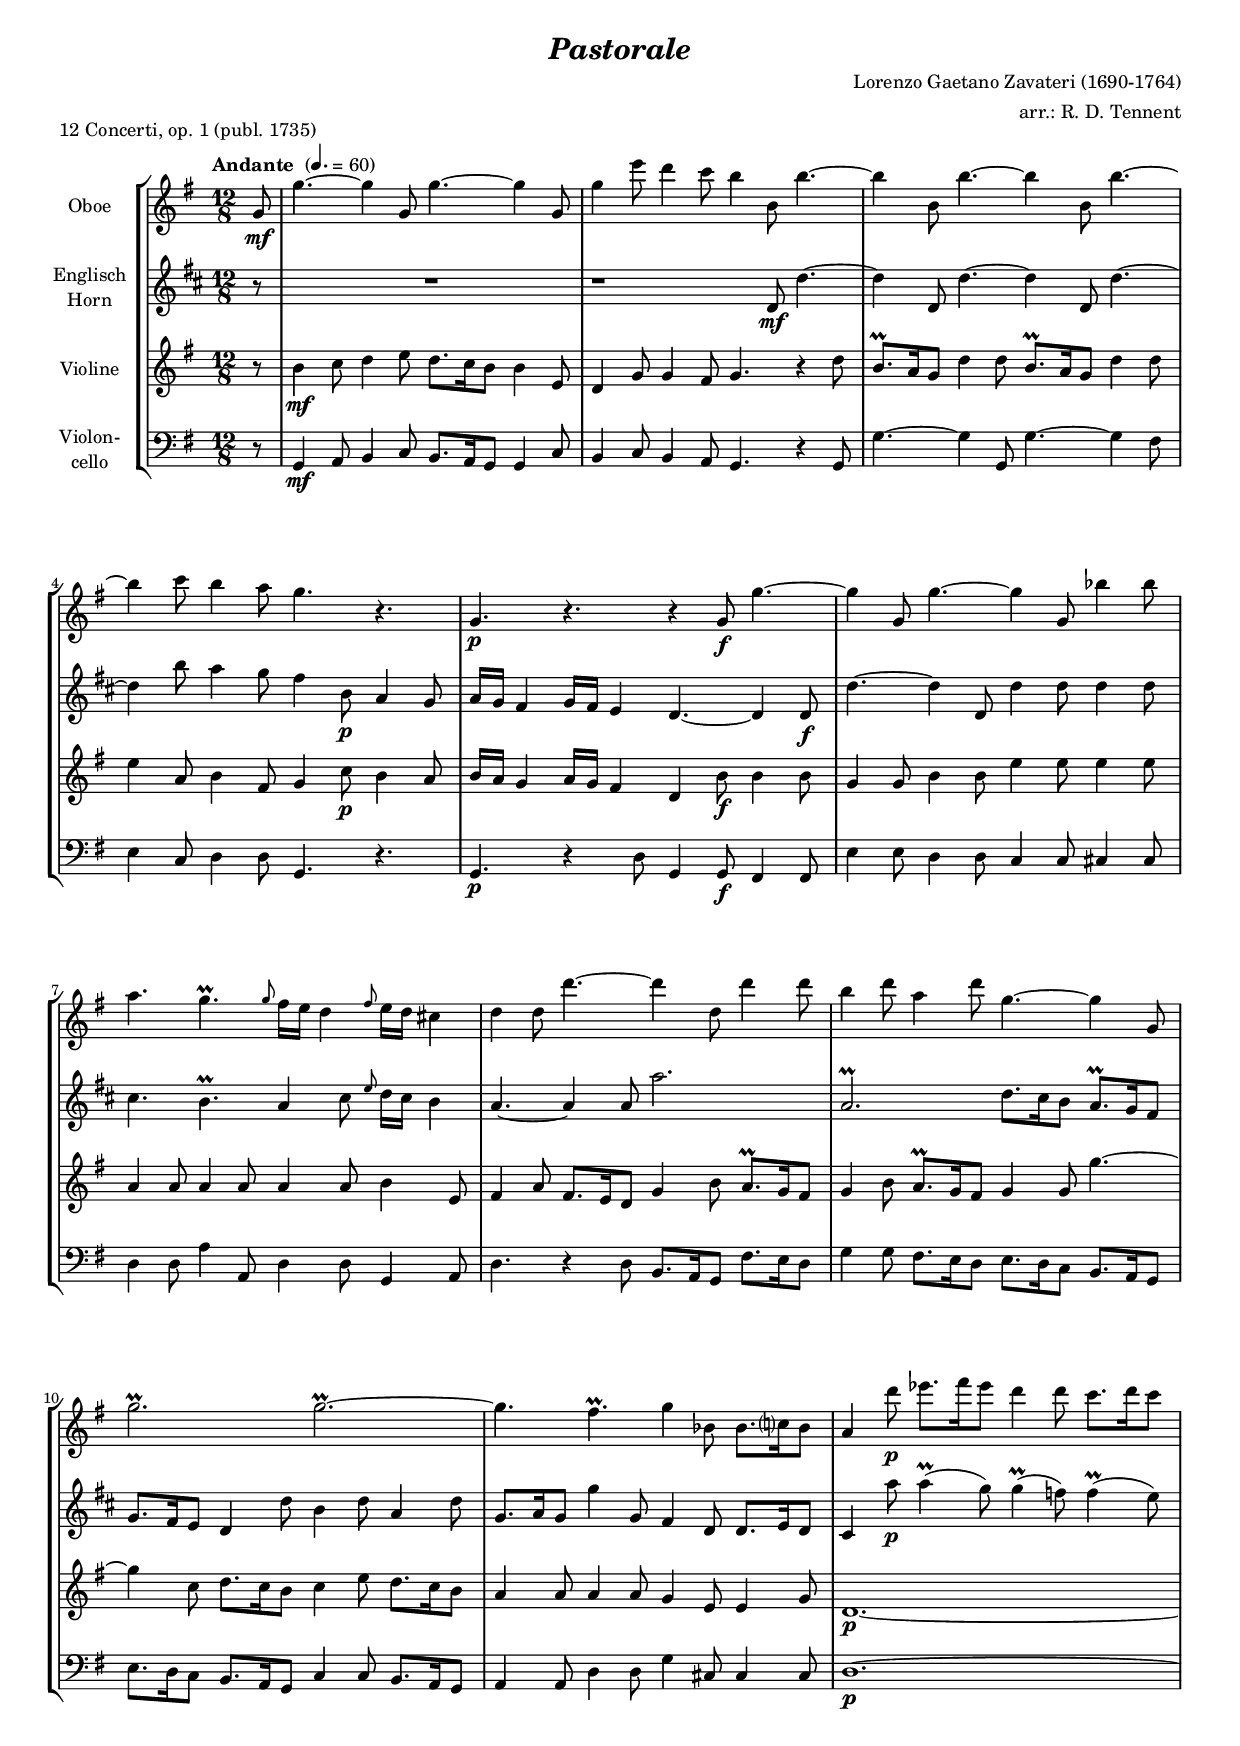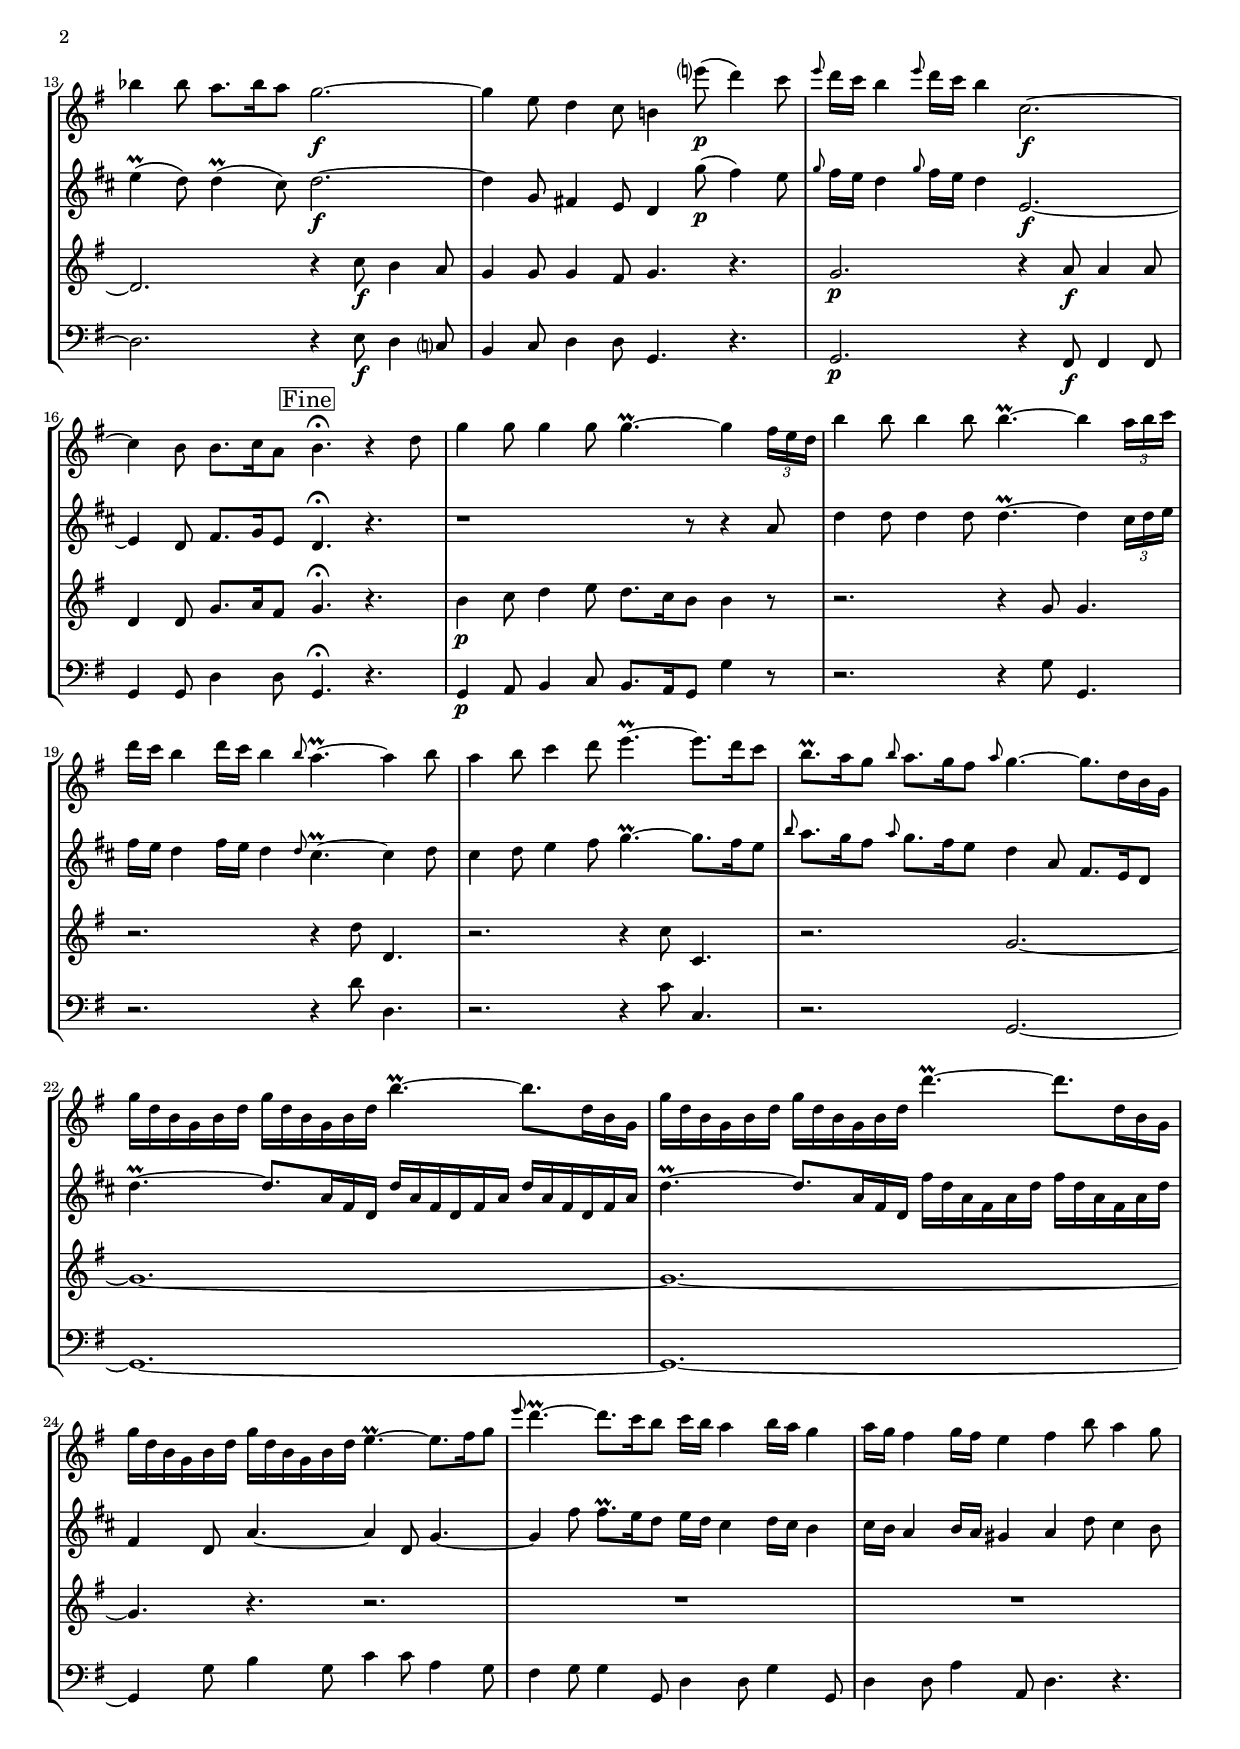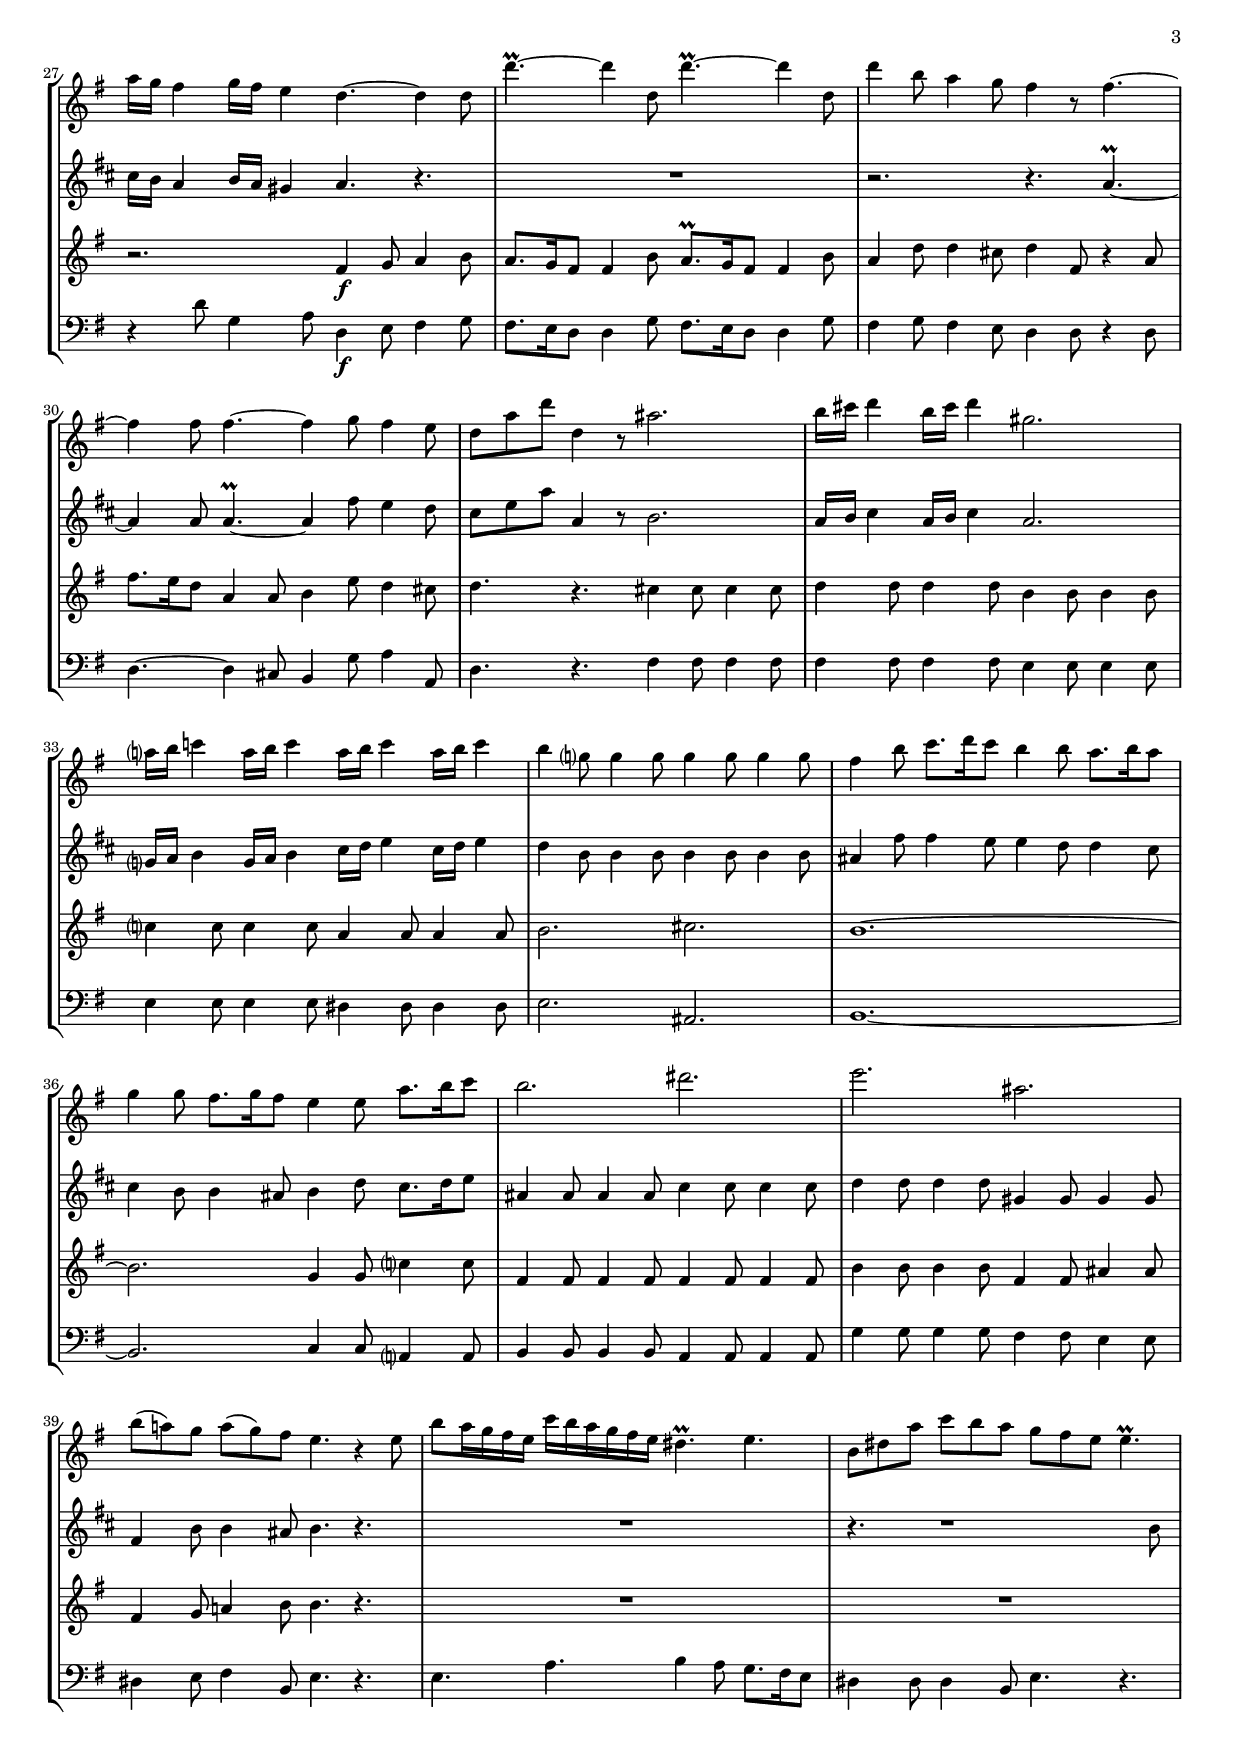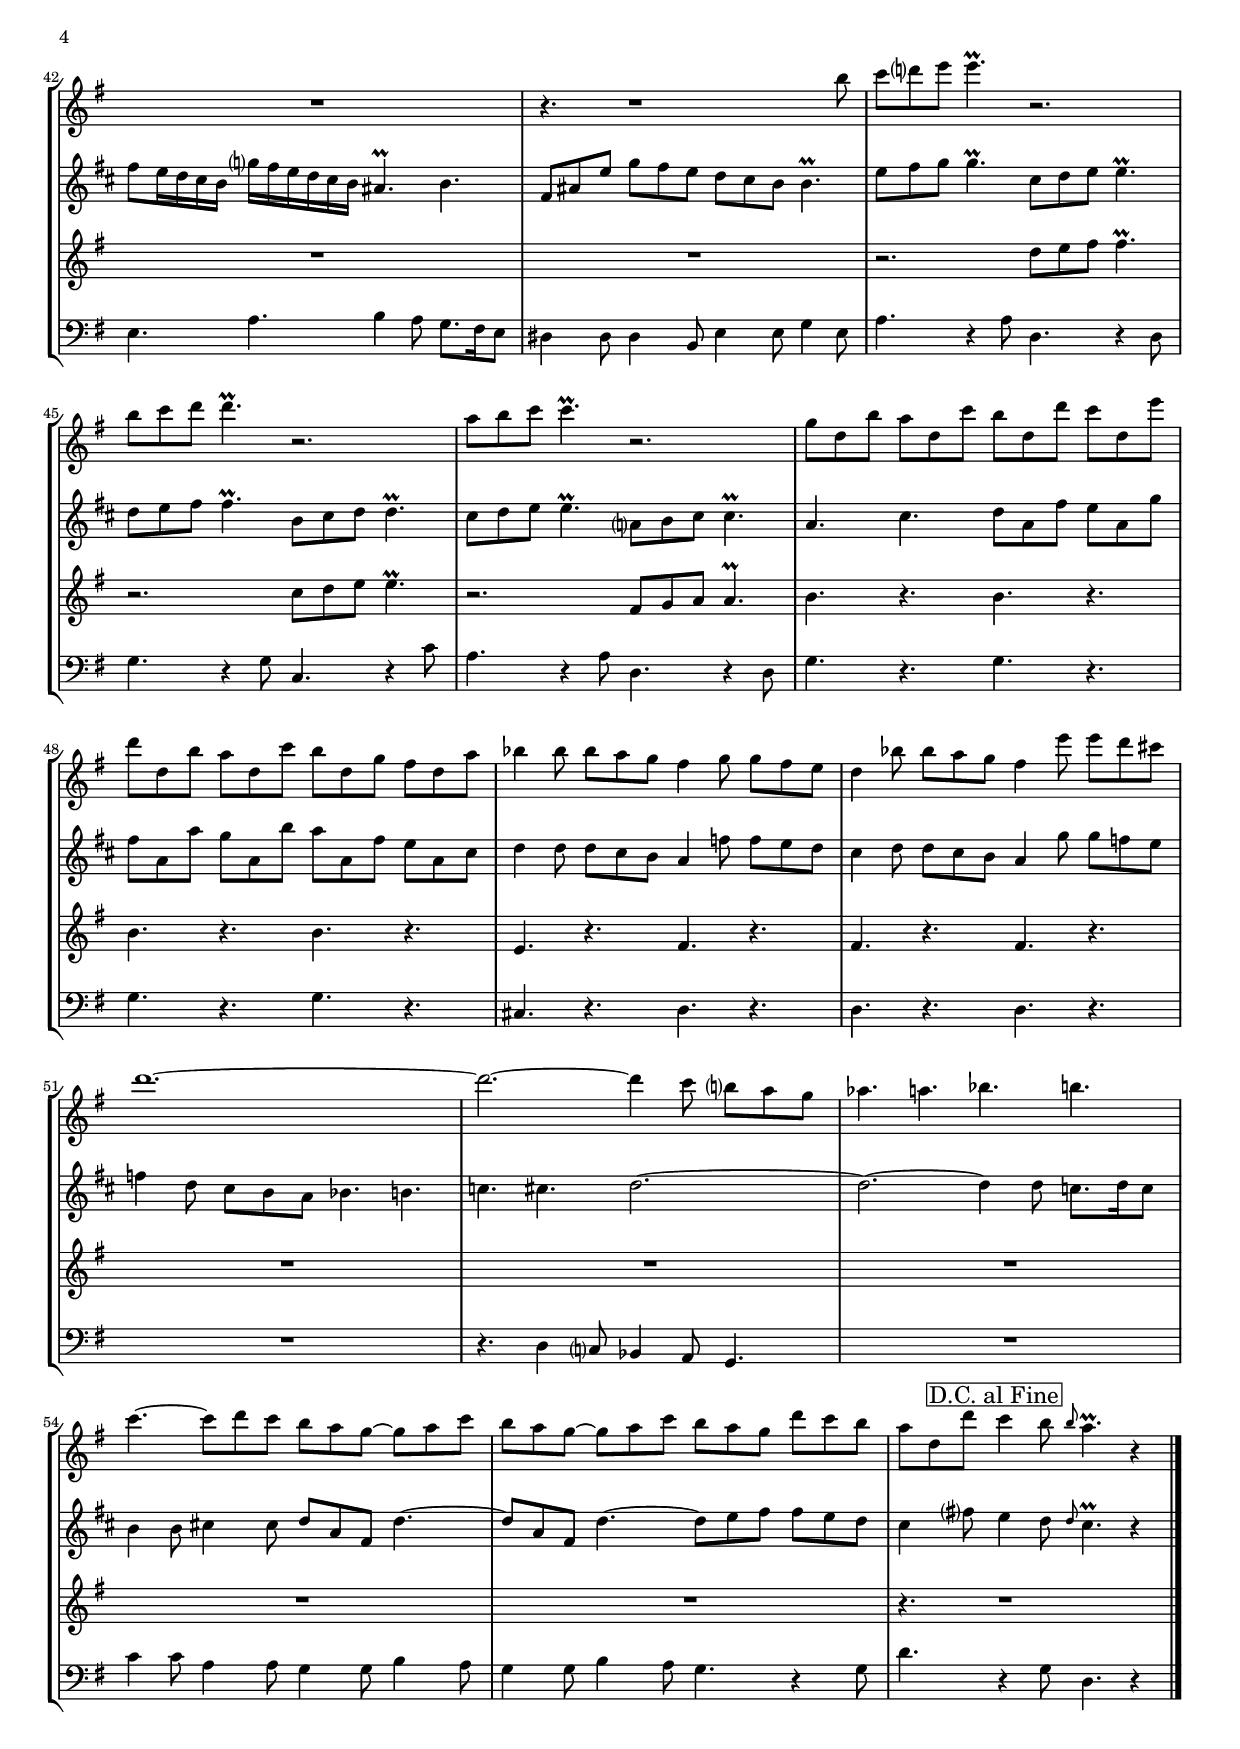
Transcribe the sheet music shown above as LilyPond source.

\version "2.18.2"
\include "deutsch.ly"
  
#(set-global-staff-size 16.25)

\header {
  title     = \markup \bold \italic "Pastorale"
  composer  = "Lorenzo Gaetano Zavateri (1690-1764)"
  arranger  = "arr.: R. D. Tennent"
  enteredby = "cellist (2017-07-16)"
  piece     = "12 Concerti, op. 1 (publ. 1735)"
}

voiceconsts = {
  \key g \major
  \time 12/8
  \clef "treble"
  \numericTimeSignature
  \compressFullBarRests
  % Set default beaming for all staves
%  \set Timing.beamExceptions = #'()
%  \set Timing.baseMoment     = #(ly:make-moment 1 4)
%  \set Timing.beatStructure  = #'(1 1 1)
  \tempo "Andante " 4.=60
}

mifl = "flute"
miob = "oboe"
mifh = "french horn"
mist = "string ensemble 1"
miba = "cello"

dcaf = \mark \markup \box "D.C. al Fine"
fine = \mark \markup \box "Fine"

va = \relative c'' {
  \voiceconsts

  \partial 8 g8\mf
  g'4.~ g4 g,8 g'4.~ g4 g,8
  g'4 e'8 d4 c8 h4 h, 8 h'4.~
  h4 h,8 h'4.~ h4 h,8 h'4.~

  h4 c8 h4 a8 g4. r
  g,\p r r4 g8\f g'4.~
  g4 g,8 g'4.~ g4 g,8 b'4 b8

  a4. g\prall \grace g8 fis16 e d4 \grace fis8 e16 d cis4
  d4 d8 d'4.~ d4 d,8 d'4 d8
  h4 d8 a4 d8 g,4.~ g4 g,8

  g'2.\prall g~\prall
  g4. fis\prall g4 b,8 b8. c?16 b8
  a4 d'8\p es8. fis16 es8 d4 d8 c8. d16 c8
  b4 b8 a8. b16 a8 g2.~\f

  g4 e8 d4 c8 h!4 e'?8(\p d4) c8
  \grace e d16 c h4 \grace e8 d16 c h4 c,2.~\f
  c4 h8 h8. c16 a8 \fine h4.\fermata r4 d8

  g4 g8 g4 g8 g4.~\prall g4 \tuplet 3/2 8 { fis16 e d }
  h'4 h8 h4 h8 h4.~\prall h4 \tuplet 3/2 8 { a16 h c }
  d c h4 d16 c h4 \grace h8 a4.~\prall a4 h8

  a4 h8 c4 d8 e4.~\prall e8. d16 c8
  h8.\prall a16 g8 \grace h a8. g16 fis8 \grace a g4.~ g8. d16 h g
  g' d h g h d g d h g h d h'4.~\prall h8. d,16 h g

  g' d h g h d g d h g h d d'4.~\prall d8. d,16 h g
  g' d h g h d g d h g h d e4.~\prall e8. fis16 g8

  \grace e' d4.~\prall d8. c16 h8 c16 h a4 h16 a g4
  a16 g fis4 g16 fis e4 fis h8 a4 g8
  a16 g fis4 g16 fis e4 d4.~ d4 d8

  d'4.~\prall d4 d,8 d'4.~\prall d4 d,8
  d'4 h8 a4 g8 fis4 r8 fis4.~
  fis4 fis8 fis4.~ fis4 g8 fis4 e8
  d a' d d,4 r8 ais'2.

  h16 cis d4 h16 cis d4 gis,2.
  a?16 h c!4 a16 h c4 a16 h c4 a16 h c4
  h4 g?8 g4 g8 g4 g8 g4 g8

  fis4 h8 c8. d16 c8 h4 h8 a8. h16 a8
  g4 g8 fis8. g16 fis8 e4 e8 a8. h16 c8
  h2. dis
  e ais,

  h8( a!) g a( g) fis e4. r4 e8
  h' a16 g fis e c' h a g fis e dis4.\prall e
  h8 dis a' c h a g fis e e4.\prall

  R1.
  r4. r1 h'8
  c d? e e4.\prall r2.
  h8 c d d4.\prall r2.
  a8 h c c4.\prall r2.

  g8 d h' a d, c' h d, d' c d, e'
  d d, h' a d, c' h d, g fis d a'
  b4 b8 b a g fis4 g8 g fis e

  d4 b'8 b a g fis4 e'8 e d cis
  d1.~
  d2.~ d4 c8 h? a g
  as4. a b h

  c~ c8 d c h a g~~ g a c
  h a g~ g a c h a g d' c h
  a d, d' \dcaf c4 h8 \grace h a4.\prall r4 \bar "|."
}

vb = \relative c'' {
  \voiceconsts

  \partial 8 r8
  R1.
  r1 g8\mf g'4.~
  g4 g,8 g'4.~ g4 g,8 g'4.~
  g4 e'8 d4 c8 h4 e,8\p d4 c8

  d16 c h4 c16 h a4 g4.~ g4 g8\f
  g'4.~ g4 g,8 g'4 g8 g4 g8
  fis4. e\prall d4 fis8 \grace a g16 fis e4

  d4.~ d4 d8 d'2.
  d,\prall g8. fis16 e8 d8.\prall c16 h8
  c8. h16 a8 g4 g'8 e4 g8 d4 g8
  c,8. d16 c8 c'4 c,8 h4 g8 g8. a16 g8

  fis4 d''8\p d4(\prall c8) c4(\prall b8) b4(\prall a8)
  a4(\prall g8) g4(\prall fis8) g2.~\f
  g4 c,8 h!4 a8 g4 c'8(\p h4) a8

  \grace c h16 a g4 \grace c8 h16 a g4 a,2.~\f
  a4 g8 h8. c16 a8 \fine g4.\fermata r
  r1 r8 r4 d'8

  g4 g8 g4 g8 g4.~\prall g4 \tuplet 3/2 8 { fis16 g a }
  h a g4 h16 a g4 \grace g8 fis4.~\prall fis4 g8
  fis4 g8 a4 h8 c4.~\prall c8. h16 a8

  \grace e' d8. c16 h8 \grace d c8. h16 a8 g4 d8 h8. a16 g8
  g'4.~\prall g8. d16 h g g' d h g h d g d h g h d

  g4.~\prall g8. d16 h g h' g d h d g h g d h d g
  h,4 g8 d'4.~ d4 g,8 c4.~
  c4 h'8 h8.\prall a16 g8 a16 g fis4 g16 fis e4

  fis16 e d4 e16 d cis4 d g8 fis4 e8
  fis16 e d4 e16 d cis4 d4. r
  R1.
  r2. r4. d~\prall

  d4 d8 d4.~\prall d4 h'8 a4 g8
  fis a d d,4 r8 e2.
  d16 e fis4 d16 e fis4 d2.

  c?16 d e4 c16 d e4 fis16 g a4 fis16 g a4
  g e8 e4 e8 e4 e8 e4 e8
  dis4 h'8 h4 a8 a4 g8 g4 fis8

  fis4 e8 e4 dis8 e4 g8 fis8. g16 a8
  dis,4 dis8 dis4 dis8 fis4 fis8 fis4 fis8

  g4 g8 g4 g8 cis,4 cis8 cis4 cis8

  h4 e8 e4 dis8 e4. r
  R1.
  r4. r1 e8
  h' a16 g fis e c'? h a g fis e dis4.\prall e

  h8 dis a' c h a g fis e e4.\prall
  a8 h c c4.\prall fis,8 g a a4.\prall
  g8 a h h4.\prall e,8 fis g g4.\prall

  fis8 g a a4.\prall d,?8 e fis fis4.\prall
  d fis g8 d h' a d, c'
  h d, d' c d, e' d d, h' a d, fis

  g4 g8 g fis e d4 b'8 b a g
  fis4 g8 g fis e d4 c'8 c b a
  b4 g8 fis e d es4. e
  f fis g2.~

  g~ g4 g8 f8. g16 f8
  e4 e8 fis!4 fis8 g d h g'4.~
  g8 d h g'4.~ g8 a h h a g
  fis4 h?8 \dcaf a4 g8 \grace g fis4.\prall r4 \bar "|."
}

vc = \relative c'' {
  \voiceconsts

  \partial 8 r8
  h4\mf c8 d4 e8 d8. c16 h8 h4 e,8
  d4 g8 g4 fis8 g4. r4 d'8
  h8.\prall a16 g8 d'4 d8 h8.\prall a16 g8 d'4 d8

  e4 a,8 h4 fis8 g4 c8\p h4 a8
  h16 a g4 a16 g fis4 d h'8\f h4 h8
  g4 g8 h4 h8 e4 e8 e4 e8

  a,4 a8 a4 a8 a4 a8 h4 e,8
  fis4 a8 fis8. e16 d8 g4 h8 a8.\prall g16 fis8
  g4 h8 a8.\prall g16 fis8 g4 g8 g'4.~

  g4 c,8 d8. c16 h8 c4 e8 d8. c16 h8
  a4 a8 a4 a8 g4 e8 e4 g8
  d1.~\p
  d2. r4 c'8\f h4 a8

  g4 g8 g4 fis8 g4. r
  g2.\p r4 a8\f a4 a8
  d,4 d8 g8. a16 fis8 \fine g4.\fermata r
  h4\p c8 d4 e8 d8. c16 h8 h4 r8

  r2. r4 g8 g4.
  r2. r4 d'8 d,4.
  r2. r4 c'8 c,4.
  r2. g'~
  g1.~

  g~
  g4. r r2.
  R1.*2
  r2. fis4\f g8 a4 h8
  a8. g16 fis8 fis4 h8 a8.\prall g16 fis8 fis4 h8

  a4 d8 d4 cis8 d4 fis,8 r4 a8
  fis'8. e16 d8 a4 a8 h4 e8 d4 cis8
  d4. r cis4 cis8 cis4 cis8

  d4 d8 d4 d8 h4 h8 h4 h8
  c?4 c8 c4 c8 a4 a8 a4 a8
  h2. cis
  h1.~

  h2. g4 g8 c?4 c8
  fis,4 fis8 fis4 fis8 fis4 fis8 fis4 fis8
  h4 h8 h4 h8 fis4 fis8 ais4 ais8
  fis4 g8 a!4 h8 h4. r

  R1.*4
  r2. d8 e fis fis4.\prall
  r2. c8 d e e4.\prall
  r2. fis,8 g a a4.\prall
  h r h r

  h r h r
  e, r fis r
  fis r fis r
  R1.*5
  r4. \dcaf r1 \bar "|."
}

vd = \relative c {
  \voiceconsts
  \clef "bass"

  \partial 8 r8
  g4\mf a8 h4 c8 h8. a16 g8 g4 c8
  h4 c8 h4 a8 g4. r4 g8
  g'4.~ g4 g,8 g'4.~ g4 fis8

  e4 c8 d4 d8 g,4. r
  g\p r4 d'8 g,4 g8\f fis4 fis8
  e'4 e8 d4 d8 c4 c8 cis4 cis8
  d4 d8 a'4 a,8 d4 d8 g,4 a8

  d4. r4 d8 h8. a16 g8 fis'8. e16 d8
  g4 g8 fis8. e16 d8 e8. d16 c8 h8. a16 g8
  e'8. d16 c8 h8. a16 g8 c4 c8 h8. a16 g8

  a4 a8 d4 d8 g4 cis,8 cis4 cis8
  d1.~\p
  d2. r4 e8\f d4 c?8
  h4 c8 d4 d8 g,4. r

  g2.\p r4 fis8\f fis4 fis8
  g4 g8 d'4 d8 \fine g,4.\fermata r
  g4\p a8 h4 c8 h8. a16 g8 g'4 r8
  r2. r4 g8 g,4.

  r2. r4 d''8 d,4.
  r2. r4 c'8 c,4.
  r2. g~
  g1.~
  g~
  g4 g'8 h4 g8 c4 c8 a4 g8

  fis4 g8 g4 g,8 d'4 d8 g4 g,8
  d'4 d8 a'4 a,8 d4. r
  r4 d'8 g,4 a8 d,4\f e8 fis4 g8

  fis8. e16 d8 d4 g8 fis8. e16 d8 d4 g8
  fis4 g8 fis4 e8 d4 d8 r4 d8
  d4.~ d4 cis8 h4 g'8 a4 a,8
  d4. r fis4 fis8 fis4 fis8

  fis4 fis8 fis4 fis8 e4 e8 e4 e8
  e4 e8 e4 e8 dis4 dis8 dis4 dis8
  e2. ais,
  h1.~
  h2. c4 c8 a?4 a8

  h4 h8 h4 h8 a4 a8 a4 a8
  g'4 g8 g4 g8 fis4 fis8 e4 e8
  dis4 e8 fis4 h,8 e4. r
  e a h4 a8 g8. fis16 e8

  dis4 dis8 dis4 h8 e4. r
  e a h4 a8 g8. fis16 e8
  dis4 dis8 dis4 h8 e4 e8 g4 e8

  a4. r4 a8 d,4. r4 d8
  g4. r4 g8 c,4. r4 c'8
  a4. r4 a8 d,4. r4 d8
  g4. r g r

  g r g r
  cis, r d r
  d r d r
  R1.
  r4. d4 c?8 b4 a8 g4.

  R1.
  c'4 c8 a4 a8 g4 g8 h4 a8
  g4 g8 h4 a8 g4. r4 g8
  d'4. \dcaf r4 g,8 d4. r4 \bar "|."
}


music = \new StaffGroup <<
      \new Staff {
	\set Staff.midiInstrument = \miob
	\set Staff.instrumentName = \markup \center-column { "Oboe" }
	\transpose g g { \va }
      }

      \new Staff {
	\set Staff.midiInstrument = \mifh
	\set Staff.instrumentName = \markup \center-column { "Englisch" "Horn" }
	\transpose g d { \vb }
      }

      \new Staff {
	\set Staff.midiInstrument = \mist
	\set Staff.instrumentName = \markup \center-column { "Violine" }
	\transpose g g { \vc }
      }

      \new Staff {
	\set Staff.midiInstrument = \miba
	\set Staff.instrumentName = \markup \center-column { "Violon-" "cello" }
	\transpose g g { \vd }
      }
>>

\book {
  \score {
    \music
    \layout {}
  }

  \score {
    \unfoldRepeats \music

    \midi {
      \context {
        \Score
      }
    }
  }
}
